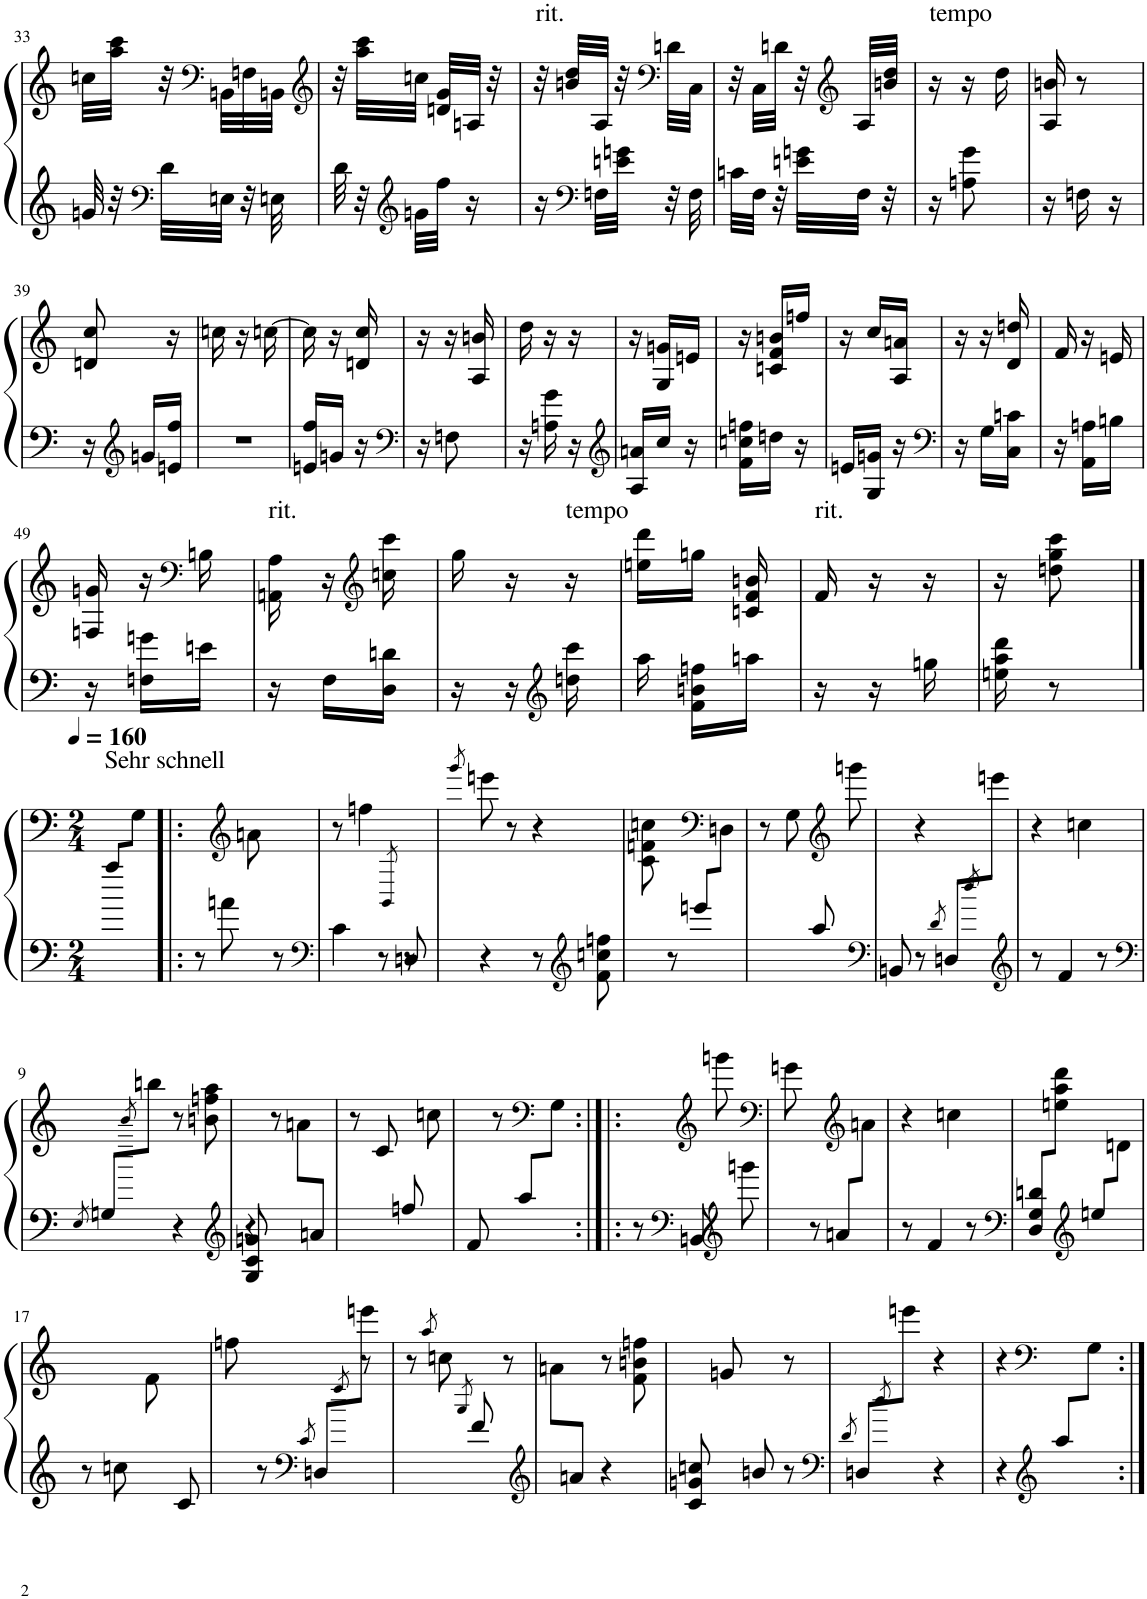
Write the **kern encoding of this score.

**kern	**kern
*part1	*part1
*staff2	*staff1
*I"Piano	*
*I'Pno.	*
!!LO:PB:g=z
*clefG2	*clefG2
*k[]	*k[]
*M3/16	*M3/16
=33	=33
32gn/	32ccn\LLL
32r	32aa\ 32ccc\JJJ
*clefF4	*
32d\LLL	32r
*	*clefF4
32En\JJJ	32BBn\LLL
32r	32Fn\
32En\	32BBn\JJJ
=34	=34
*	*clefG2
32d\	32r
32r	32aa\ 32ccc\LLL
*clefG2	*
32gn\LLL	32ccn\JJJ
32ff\JJJ	32dn/ 32g/LLL
16r	32An/JJJ
.	32r
=35	=35
!	!LO:TX:a:t=rit.
16r	32r
.	32bn/ 32dd/LLL
*clefF4	*
32Fn\LLL	32A/JJJ
32en\ 32gn\JJJ	32r
*	*clefF4
32r	32dn\LLL
32F\	32C\JJJ
=36	=36
32cn\LLL	32r
32F\JJJ	32C\LLL
32r	32dn\JJJ
32en\ 32gn\LLL	32r
*	*clefG2
32F\JJJ	32A/LLL
32r	32bn/ 32dd/JJJ
=37	=37
!	!LO:TX:a:t=tempo
16r	16r
8An\ 8g\	16r
.	16dd\
=38	=38
16r	16A/ 16bn/
16Fn\	8r
16r	.
!!LO:LB:g=z
=39	=39
16r	8dn/ 8cc/
*clefG2	*
16gn/LL	.
16en/ 16ff/JJ	16r
=40	=40
8.r	16ccn\
.	16r
.	[16ccn\
=41	=41
16en/ 16ff/LL	16cc\]
16gn/JJ	16r
16r	16dn/ 16cc/
=42	=42
*clefF4	*
16r	16r
8Fn\	16r
.	16A/ 16bn/
=43	=43
16r	16dd\
16An\ 16g\	16r
16r	16r
=44	=44
*clefG2	*
16A/ 16an/LL	16r
16cc/JJ	16G/ 16gn/LL
16r	16en/JJ
=45	=45
16f\ 16ccn\ 16ffn\LL	16r
16ddn\JJ	16cn/ 16f/ 16bn/LL
16r	16ffn/JJ
=46	=46
16en/LL	16r
16G/ 16gn/JJ	16cc/LL
16r	16A/ 16an/JJ
=47	=47
*clefF4	*
16r	16r
16G\LL	16r
16C\ 16cn\JJ	16d/ 16ddn/
=48	=48
16r	16f/
16AA\ 16An\LL	16r
16Bn\JJ	16en/
!!LO:LB:g=z
=49	=49
16r	16Fn/ 16gn/
16Fn\ 16gn\LL	16r
*	*clefF4
16en\JJ	16Bn\
=50	=50
!	!LO:TX:a:t=rit.
16r	16AAn\ 16A\
16F\LL	16r
*	*clefG2
16D\ 16dn\JJ	16ccn\ 16ccc\
=51	=51
16r	16gg\
16r	16r
*clefG2	*
!	!LO:TX:a:t=tempo
16ddn\ 16ccc\	16r
=52	=52
16aa\	16een\ 16ddd\LL
16f\ 16bn\ 16ffn\LL	16ggn\JJ
16aan\JJ	16cn/ 16f/ 16bn/
=53	=53
!	!LO:TX:a:t=rit.
16r	16f/
16r	16r
16ggn\	16r
=54	=54
16een\ 16aa\ 16ddd\	16r
8r	8ddn\ 8gg\ 8ccc\
!!LO:LB:g=z
==1	==1
*clefF4	*clefF4
*M2/4	*M2/4
*	*MM160
*	*^
!	!LO:TX:a:t=Sehr schnell	!
8aa/L	4ryy	8ryy
8ryy	.	8G\J
=2!|:	=2!|:	=2!|:
8r	4ryy	4ryy
8an\	.	.
*	*clefG2	*
8ryy	4ryy	8an\
8r	.	8ryy
*	*v	*v
=3	=3
*clefF4	*
*^	*
4.ryy	4c\	8r
.	.	4ffn\
.	8r	.
.	.	8qBB/
8Dn/	8r	8ryy
*v	*v	*
=4	=4
.	8qggg/
4r	8eeen\
.	8r
8r	4r
*clefG2	*
8f\ 8ccn\ 8ffn\	.
=5	=5
*	*^
8ryy	4ryy	8c\ 8fn\ 8ccn\
8r	.	4ryy
8eeen/L	8ryy	.
*	*clefF4	*
8ryy	8ryy	8Dn\J
*	*v	*v
=6	=6
*^	*
4ryy	2ryy	8r
.	.	8G\
8aa/	.	8ryy
*	*	*clefG2
8ryy	.	8gggn\
=7	=7	=7
*clefF4	*	*
*	*	*^
8BBn/	8ryy	8ryy	4.ryy
8ryy	8r	4r	.
.	8qd/	.	.
4ryy	8Dn/L	.	.
.	8qdd/	.	.
.	8ryy	8ryy	8eeen\J
*v	*v	*	*
*	*v	*v
=8	=8
*clefG2	*
8r	4r
4f/	.
.	4ccn\
8r	.
!!LO:LB:g=z
=9	=9
*clefF4	*
8qE/	.
*	*^
8Gn/L	8ryy	8ryy
8qddd/	.	.
8ryy	8ryy	8bbn\J
4r	8r	4ryy
.	8bn\ 8ffn\ 8aa\	.
*	*v	*v
=10	=10
*clefG2	*
*^	*
8G/ 8c/ 8gn/	4r	8ryy
4ryy	.	8r
.	4ryy	8an\L
8an/J	.	8ryy
=11	=11	=11
4ryy	2ryy	8r
.	.	8c/
8ffn/	.	8ryy
8ryy	.	8ccn\
=12	=12	=12
8f/	4ryy	8ryy
8ryy	.	8r
8aa/L	4ryy	8ryy
*	*	*clefF4
8ryy	.	8G\J
*v	*v	*
=13:|!|:	=13:|!|:
*	*^
8r	4ryy	4ryy
*clefF4	*	*
8BBn/	.	.
*	*clefG2	*
8ryy	8ryy	8gggn\
*clefG2	*	*
8gggn\	8ryy	8ryy
=14	=14	=14
*	*clefF4	*
8ryy	4ryy	8gn\
8r	.	4ryy
8an/L	8ryy	.
*	*clefG2	*
8ryy	8ryy	8an\J
*	*v	*v
=15	=15
8r	4r
4f/	.
.	4ccn\
8r	.
=16	=16
*clefF4	*
*	*^
8D/ 8G/ 8dn/L	8ryy	8ryy
8ryy	8ryy	8een\ 8aa\ 8ddd\J
*clefG2	*	*
8een/L	8ryy	8ryy
8ryy	8ryy	8dn\J
!!LO:LB:g=z	!!
=17	=17	=17
8r	2ryy	4ryy
8ccn\	.	.
8ryy	.	8f\
8c/	.	8ryy
=18	=18	=18
8ryy	4ryy	8ffn\
8r	.	4ryy
*clefF4	*	*
8qc/	.	.
8Dn/L	8ryy	.
8qff/	.	.
8ryy	8r	8eeen\J
*	*v	*v
=19	=19
*^	*
4ryy	2ryy	8r
.	.	8qaa/
.	.	8ccn\
.	.	8qG/
8f/	.	8ryy
8ryy	.	8r
=20	=20	=20
*clefG2	*	*
8ryy	8ryy	8an\L
8an/J	8ryy	8ryy
4ryy	4r	8r
.	.	8f\ 8bn\ 8ffn\
=21	=21	=21
8c/ 8gn/ 8ccn/	8ryy	8ryy
8ryy	8ryy	8gn/
8bn/	8ryy	8ryy
8ryy	8r	8r
*v	*v	*
=22	=22
*clefF4	*
8qd/	.
*	*^
8Dn/L	4ryy	8ryy
8qdd/	.	.
8ryy	.	8eeen\J
4r	4r	4ryy
=23	=23	=23
4r	4r	4.ryy
*clefG2	*clefF4	*
8aa/L	4ryy	.
8ryy	.	8G\J
*	*v	*v
=:|!	=:|!
*-	*-
